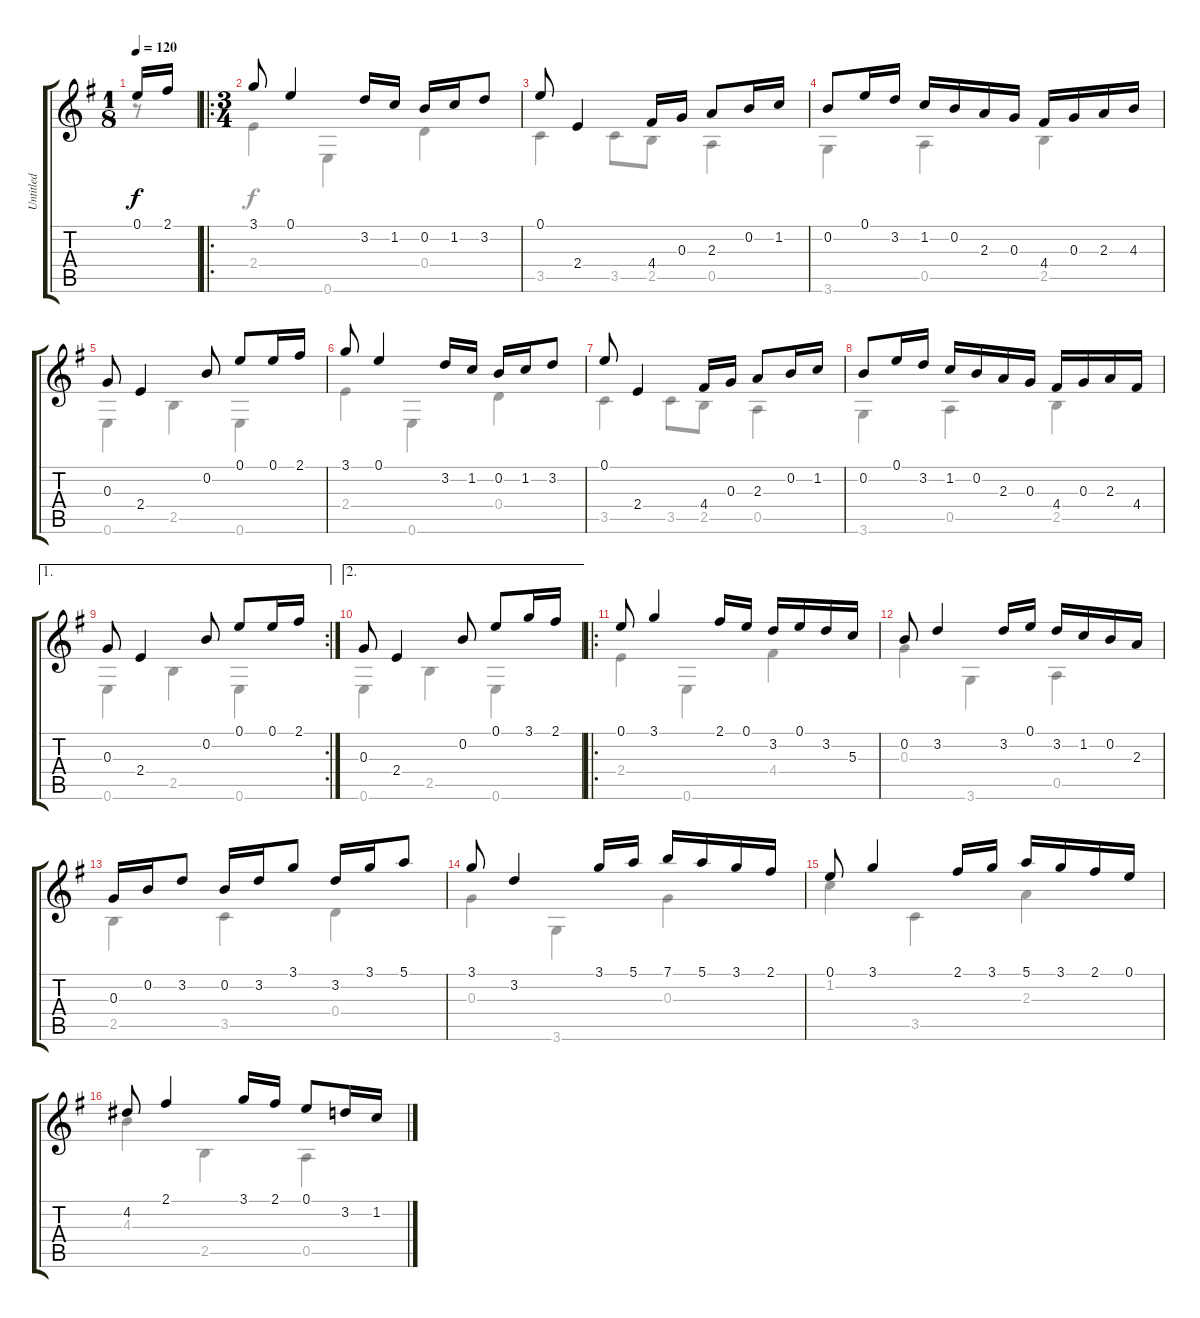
\track ("Untitled" "Untitled") {instrument acousticguitarnylon}
\staff {score tabs}
\tuning (E4 B3 G3 D3 A2 E2) {hide}
\voice
\ts (1 8)
\tempo 120
\clef g2
\ks g
0.1.16{dy f instrument acousticguitarnylon} 2.1.16 |
\ro
\ts (3 4)
3.1.8 0.1.4 3.2.16 1.2.16 0.2.16 1.2.16 3.2.8 |
0.1.8 2.4.4 4.4.16 0.3.16 2.3.8 0.2.16 1.2.16 |
0.2.8 0.1.16 3.2.16 1.2.16 0.2.16 2.3.16 0.3.16 4.4.16 0.3.16 2.3.16 4.3.16 |
0.3.8 2.4.4 0.2.8 0.1.8 0.1.16 2.1.16 |
3.1.8 0.1.4 3.2.16 1.2.16 0.2.16 1.2.16 3.2.8 |
0.1.8 2.4.4 4.4.16 0.3.16 2.3.8 0.2.16 1.2.16 |
0.2.8 0.1.16 3.2.16 1.2.16 0.2.16 2.3.16 0.3.16 4.4.16 0.3.16 2.3.16 4.4.16 |
\ae 1
\rc 2
0.3.8 2.4.4 0.2.8 0.1.8 0.1.16 2.1.16 |
\ae 2
0.3.8 2.4.4 0.2.8 0.1.8 3.1.16 2.1.16 |
\ro
0.1.8 3.1.4 2.1.16 0.1.16 3.2.16 0.1.16 3.2.16 5.3.16 |
0.2.8 3.2.4 3.2.16 0.1.16 3.2.16 1.2.16 0.2.16 2.3.16 |
0.3.16 0.2.16 3.2.8 0.2.16 3.2.16 3.1.8 3.2.16 3.1.16 5.1.8 |
3.1.8 3.2.4 3.1.16 5.1.16 7.1.16 5.1.16 3.1.16 2.1.16 |
0.1.8 3.1.4 2.1.16 3.1.16 5.1.16 3.1.16 2.1.16 0.1.16 |
4.2.8 2.1.4 3.1.16 2.1.16 0.1.8 3.2.16 1.2.16
\voice
\clef g2
\ottava regular
\simile none
\ks g
r.8{dy f} |
2.4.4 0.6.4 0.4.4 |
3.5.4 3.5.8 2.5.8 0.5.4 |
3.6.4 0.5.4 2.5.4 |
0.6.4 2.5.4 0.6.4 |
2.4.4 0.6.4 0.4.4 |
3.5.4 3.5.8 2.5.8 0.5.4 |
3.6.4 0.5.4 2.5.4 |
0.6.4 2.5.4 0.6.4 |
0.6.4 2.5.4 0.6.4 |
2.4.4 0.6.4 4.4.4 |
0.3.4 3.6.4 0.5.4 |
2.5.4 3.5.4 0.4.4 |
0.3.4 3.6.4 0.3.4 |
1.2.4 3.5.4 2.3.4 |
4.3.4 2.5.4 0.5.4
